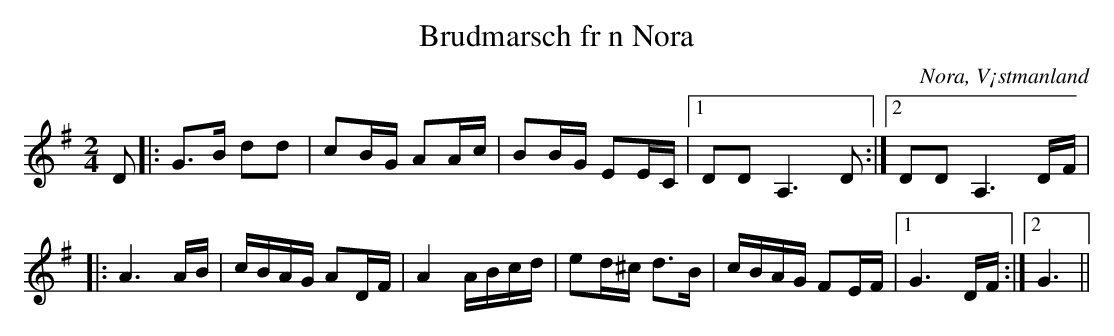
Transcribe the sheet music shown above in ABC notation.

X:1
T:Brudmarsch fr n Nora
O:Nora, V¡stmanland
M:2/4
L:1/16
K:G
D2 |: G3B d2d2 | c2BG A2Ac | B2BG E2EC |1 D2D2 A,6 D2 :|2 D2D2 A,6 DF |
|: A6 AB | cBAG A2DF | A4 ABcd | e2d^c d3B | cBAG F2EF |1 G6 DF :|2 G6 ||
